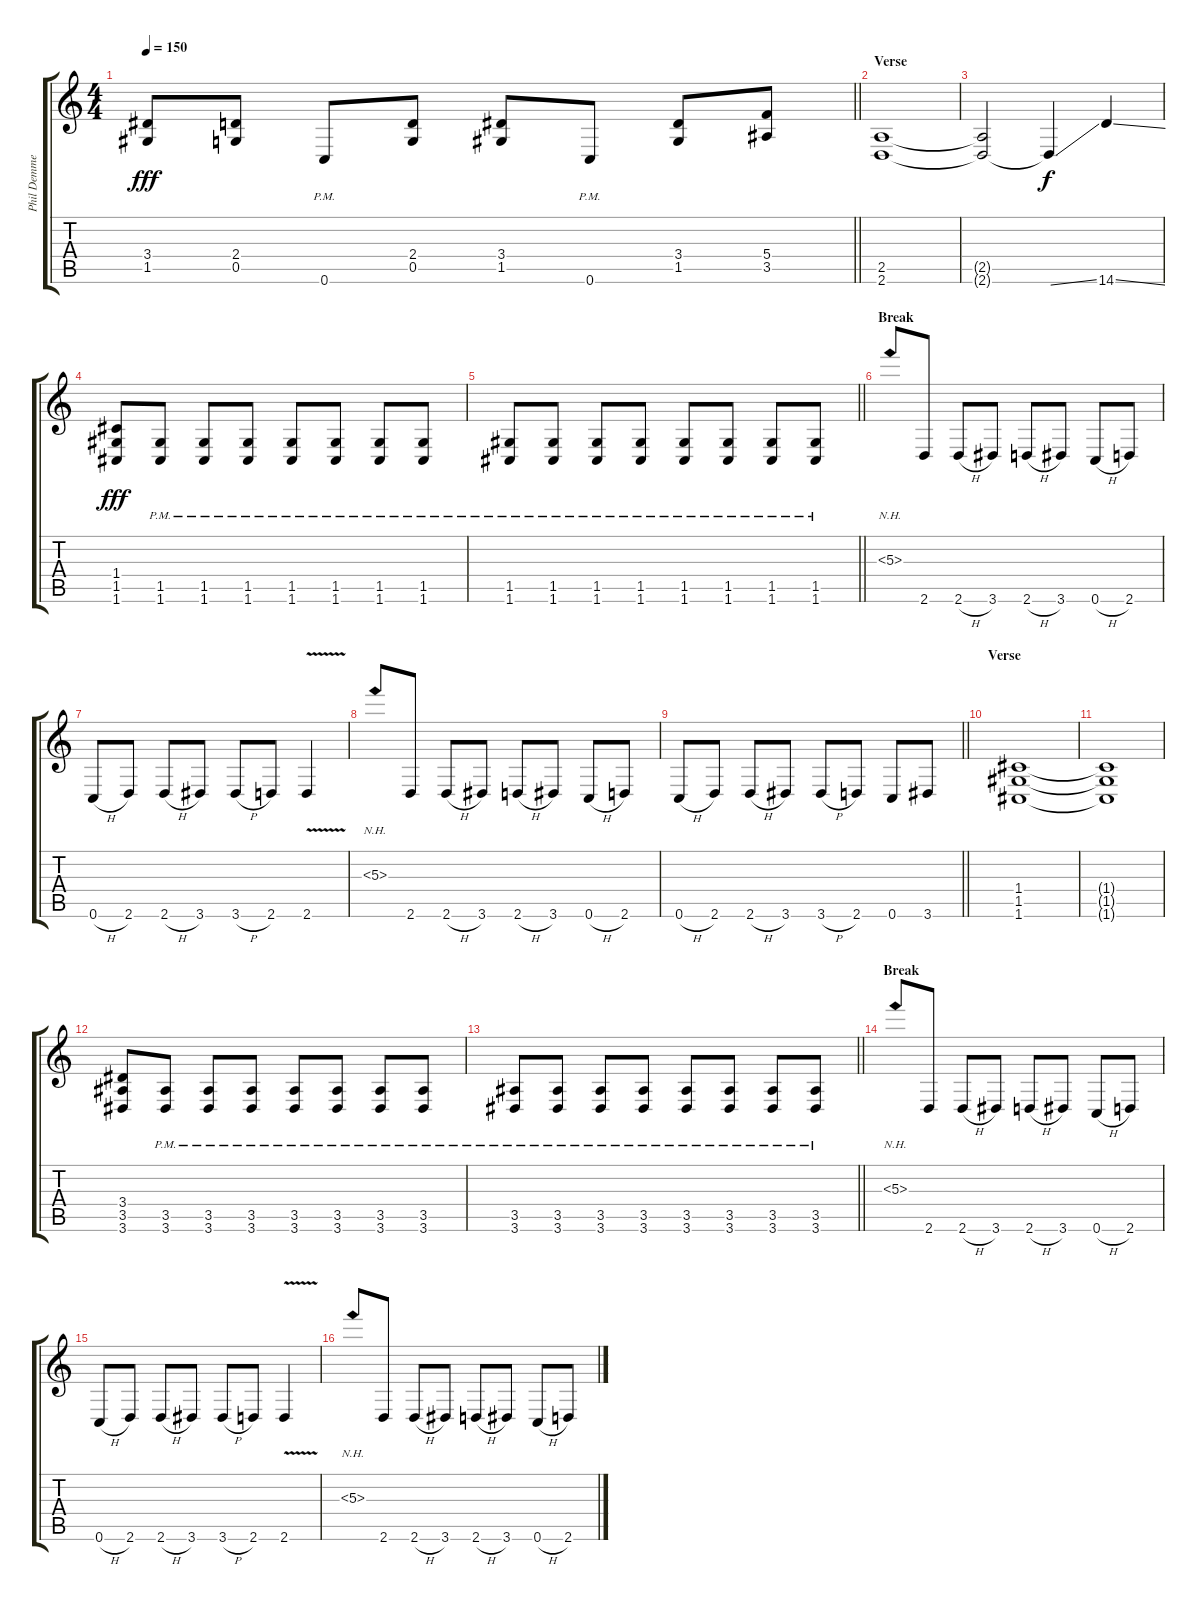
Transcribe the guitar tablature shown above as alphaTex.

\track ("Phil Demmel" "Phil Demme") {instrument distortionguitar}
\staff {score tabs}
\tuning (D4 A3 F3 C3 G2 C2) {hide}
\ts (4 4)
\tempo 150
\clef g2
\barLineRight lightlight
\ks c
(3.4 1.5).8{dy fff} (2.4 0.5).8 0.6{pm}.8 (2.4 0.5).8 (3.4 1.5).8 0.6{pm}.8 (3.4 1.5).8 (5.4 3.5).8 |
\section ("" "Verse")
(2.5 2.6).1 |
(2.5{t} 2.6{t}).2 2.6{ss t}.4{dy f} 14.6{ss}.4 |
(1.4 1.5 1.6).8{dy fff} (1.5{pm} 1.6{pm}).8 (1.5{pm} 1.6{pm}).8 (1.5{pm} 1.6{pm}).8 (1.5{pm} 1.6{pm}).8 (1.5{pm} 1.6{pm}).8 (1.5{pm} 1.6{pm}).8 (1.5{pm} 1.6{pm}).8 |
\barLineRight lightlight
(1.5{pm} 1.6{pm}).8 (1.5{pm} 1.6{pm}).8 (1.5{pm} 1.6{pm}).8 (1.5{pm} 1.6{pm}).8 (1.5{pm} 1.6{pm}).8 (1.5{pm} 1.6{pm}).8 (1.5{pm} 1.6{pm}).8 (1.5{pm} 1.6{pm}).8 |
\section ("" "Break")
5.3{nh}.8 2.6.8 2.6{h}.8 3.6.8 2.6{h}.8 3.6.8 0.6{h}.8 2.6.8 |
0.6{h}.8 2.6.8 2.6{h}.8 3.6.8 3.6{h}.8 2.6.8 2.6{v}.4 |
5.3{nh}.8 2.6.8 2.6{h}.8 3.6.8 2.6{h}.8 3.6.8 0.6{h}.8 2.6.8 |
\barLineRight lightlight
0.6{h}.8 2.6.8 2.6{h}.8 3.6.8 3.6{h}.8 2.6.8 0.6.8 3.6.8 |
\section ("" "Verse")
(1.4 1.5 1.6).1 |
(1.4{t} 1.5{t} 1.6{t}).1 |
(3.4 3.5 3.6).8 (3.5{pm} 3.6{pm}).8 (3.5{pm} 3.6{pm}).8 (3.5{pm} 3.6{pm}).8 (3.5{pm} 3.6{pm}).8 (3.5{pm} 3.6{pm}).8 (3.5{pm} 3.6{pm}).8 (3.5{pm} 3.6{pm}).8 |
\barLineRight lightlight
(3.5{pm} 3.6{pm}).8 (3.5{pm} 3.6{pm}).8 (3.5{pm} 3.6{pm}).8 (3.5{pm} 3.6{pm}).8 (3.5{pm} 3.6{pm}).8 (3.5{pm} 3.6{pm}).8 (3.5{pm} 3.6{pm}).8 (3.5{pm} 3.6{pm}).8 |
\section ("" "Break")
5.3{nh}.8 2.6.8 2.6{h}.8 3.6.8 2.6{h}.8 3.6.8 0.6{h}.8 2.6.8 |
0.6{h}.8 2.6.8 2.6{h}.8 3.6.8 3.6{h}.8 2.6.8 2.6{v}.4 |
5.3{nh}.8 2.6.8 2.6{h}.8 3.6.8 2.6{h}.8 3.6.8 0.6{h}.8 2.6.8
